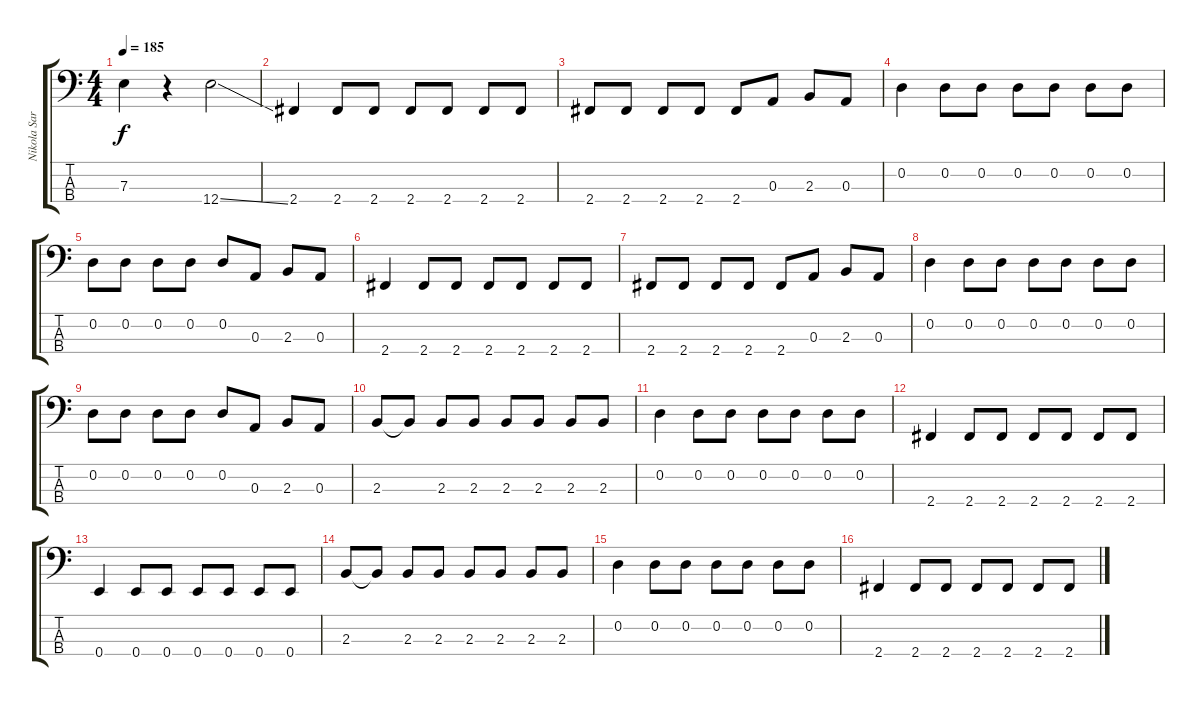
\track ("Nikola Sarcevic" "Nikola Sar") {instrument electricbasspick}
\staff {score tabs}
\tuning (G2 D2 A1 E1) {hide}
\ts (4 4)
\tempo 185
\clef f4
\ks c
7.3.4{dy f} r.4 12.4{ss}.2 |
2.4.4 2.4.8 2.4.8 2.4.8 2.4.8 2.4.8 2.4.8 |
2.4.8 2.4.8 2.4.8 2.4.8 2.4.8 0.3.8 2.3.8 0.3.8 |
0.2.4 0.2.8 0.2.8 0.2.8 0.2.8 0.2.8 0.2.8 |
0.2.8 0.2.8 0.2.8 0.2.8 0.2.8 0.3.8 2.3.8 0.3.8 |
2.4.4 2.4.8 2.4.8 2.4.8 2.4.8 2.4.8 2.4.8 |
2.4.8 2.4.8 2.4.8 2.4.8 2.4.8 0.3.8 2.3.8 0.3.8 |
0.2.4 0.2.8 0.2.8 0.2.8 0.2.8 0.2.8 0.2.8 |
0.2.8 0.2.8 0.2.8 0.2.8 0.2.8 0.3.8 2.3.8 0.3.8 |
2.3.8 2.3{t}.8 2.3.8 2.3.8 2.3.8 2.3.8 2.3.8 2.3.8 |
0.2.4 0.2.8 0.2.8 0.2.8 0.2.8 0.2.8 0.2.8 |
2.4.4 2.4.8 2.4.8 2.4.8 2.4.8 2.4.8 2.4.8 |
0.4.4 0.4.8 0.4.8 0.4.8 0.4.8 0.4.8 0.4.8 |
2.3.8 2.3{t}.8 2.3.8 2.3.8 2.3.8 2.3.8 2.3.8 2.3.8 |
0.2.4 0.2.8 0.2.8 0.2.8 0.2.8 0.2.8 0.2.8 |
2.4.4 2.4.8 2.4.8 2.4.8 2.4.8 2.4.8 2.4.8
